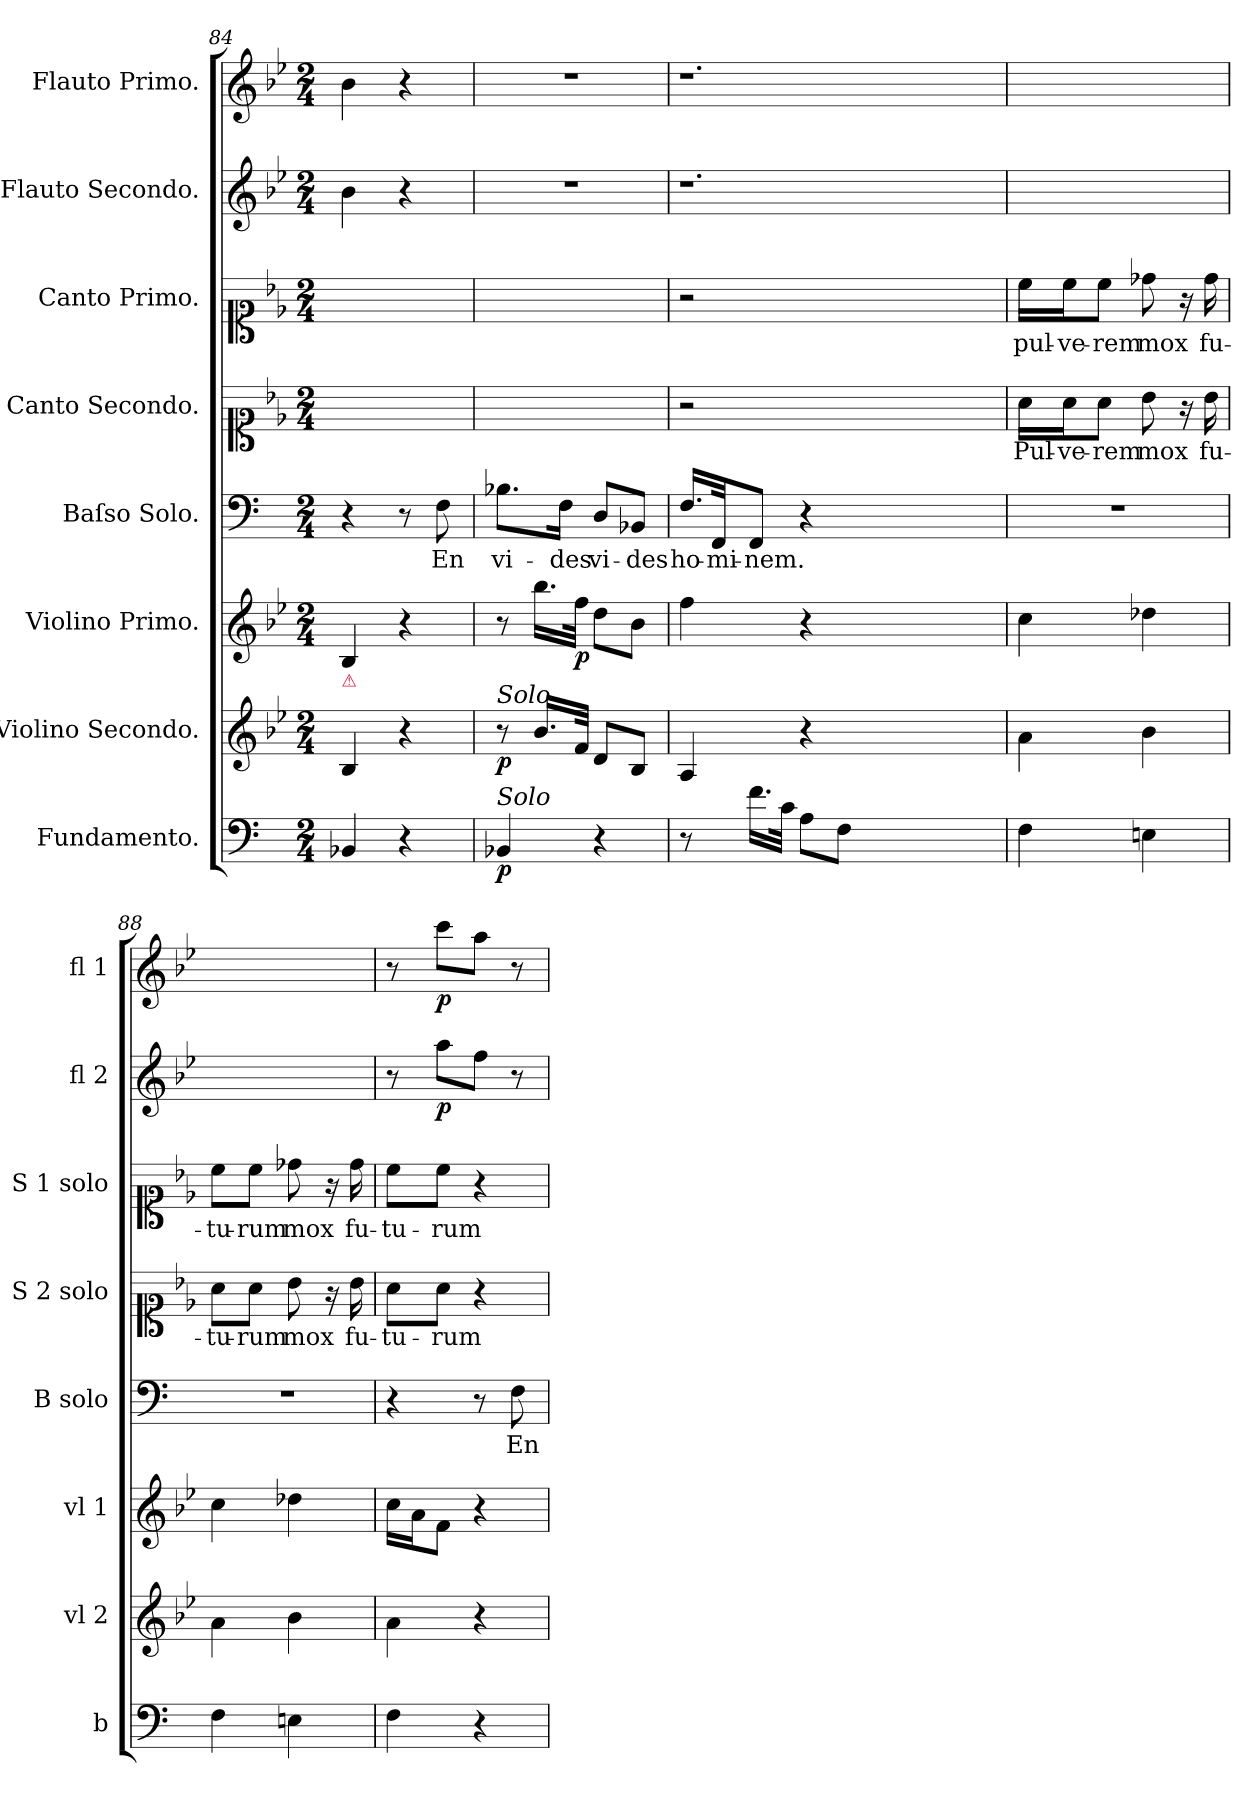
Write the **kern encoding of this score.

**kern	**dynam	**kern	**dynam	**kern	**dynam	**kern	**text	**kern	**text	**kern	**text	**kern	**dynam	**kern	**dynam
*part8	*part8	*part7	*part7	*part6	*part6	*part5	*part5	*part4	*part4	*part3	*part3	*part2	*part2	*part1	*part1
*staff8	*staff8	*staff7	*staff7	*staff6	*staff6	*staff5	*staff5	*staff4	*staff4	*staff3	*staff3	*staff2	*staff2	*staff1	*staff1
*I"Fundamento.	*	*I"Violino Secondo.	*	*I"Violino Primo.	*	*I"Baſso Solo.	*	*I"Canto Secondo.	*	*I"Canto Primo.	*	*I"Flauto Secondo.	*	*I"Flauto Primo.	*
*I'b	*	*I'vl 2	*	*I'vl 1	*	*I'B solo	*	*I'S 2 solo	*	*I'S 1 solo	*	*I'fl 2	*	*I'fl 1	*
*clefF4	*	*clefG2	*	*clefG2	*	*clefF4	*	*clefC1	*	*clefC1	*	*clefG2	*	*clefG2	*
*	*	*k[b-e-]	*	*k[b-e-]	*	*	*	*k[b-e-]	*	*k[b-e-]	*	*k[b-e-]	*	*k[b-e-]	*
*M2/4	*	*M2/4	*	*M2/4	*	*M2/4	*	*M2/4	*	*M2/4	*	*M2/4	*	*M2/4	*
=84	=84	=84	=84	=84	=84	=84	=84	=84	=84	=84	=84	=84	=84	=84	=84
!	!	!	!	!LO:TX:b:color=crimson:t=⚠	!	!	!	!	!	!	!	!	!	!	!
4BB-/	.	4B-/	.	4B-/	.	4r	.	2ryy	.	2ryy	.	4b-\	.	4b-\	.
4r	.	4r	.	4r	.	8r	.	.	.	.	.	4r	.	4r	.
.	.	.	.	.	.	8F\	En	.	.	.	.	.	.	.	.
=85	=85	=85	=85	=85	=85	=85	=85	=85	=85	=85	=85	=85	=85	=85	=85
!	!	!LO:TX:a:i:t=Solo	!	!	!	!	!	!	!	!	!	!	!	!	!
!LO:TX:a:i:t=Solo	!	!	!	!	!	!	!	!	!	!	!	!	!	!	!
4BB-/	p	8r	p	8r	.	8.B-\L	vi-	2ryy	.	2ryy	.	2r	.	2r	.
.	.	16.b-/LL	.	16.bb-\LL	.	.	.	.	.	.	.	.	.	.	.
.	.	.	.	.	.	16F\Jk	-des	.	.	.	.	.	.	.	.
!	!	!	!	!	!LO:DY:b	!	!	!	!	!	!	!	!	!	!
.	.	32f/JJk	.	32ff\JJk	p	.	.	.	.	.	.	.	.	.	.
!	!	!	!	!	!	!	!LO:LY:i	!	!	!	!	!	!	!	!
4r	.	8d/L	.	8dd\L	.	8D/L	vi-	.	.	.	.	.	.	.	.
!	!	!	!	!	!	!	!LO:LY:i	!	!	!	!	!	!	!	!
.	.	8B-/J	.	8b-\J	.	8BB-/J	-des	.	.	.	.	.	.	.	.
=86	=86	=86	=86	=86	=86	=86	=86	=86	=86	=86	=86	=86	=86	=86	=86
8r	.	4A/	.	4ff\	.	16.F/LL	ho-	2r	.	2r	.	1.r	.	1.r	.
.	.	.	.	.	.	32FF/Jk	-mi-	.	.	.	.	.	.	.	.
16.f\LL	.	.	.	.	.	8FF/J	-nem.	.	.	.	.	.	.	.	.
32c\JJk	.	.	.	.	.	.	.	.	.	.	.	.	.	.	.
8A\L	.	4r	.	4r	.	4r	.	.	.	.	.	.	.	.	.
8F\J	.	.	.	.	.	.	.	.	.	.	.	.	.	.	.
1ryy	.	1ryy	.	1ryy	.	1ryy	.	1ryy	.	1ryy	.	.	.	.	.
=87	=87	=87	=87	=87	=87	=87	=87	=87	=87	=87	=87	=87	=87	=87	=87
4F\	.	4a\	.	4cc\	.	2r	.	16a\LL	Pul-	16cc\LL	pul-	2ryy	.	2ryy	.
.	.	.	.	.	.	.	.	16a\J	-ve-	16cc\J	-ve-	.	.	.	.
.	.	.	.	.	.	.	.	8a\J	-rem	8cc\J	-rem	.	.	.	.
4En\	.	4b-\	.	4dd-X\	.	.	.	8b-\	mox	8dd-X\	mox	.	.	.	.
.	.	.	.	.	.	.	.	16r	.	16r	.	.	.	.	.
.	.	.	.	.	.	.	.	16b-\	fu-	16dd-\	fu-	.	.	.	.
=88	=88	=88	=88	=88	=88	=88	=88	=88	=88	=88	=88	=88	=88	=88	=88
4F\	.	4a\	.	4cc\	.	2r	.	8a\L	-tu-	8cc\L	-tu-	2ryy	.	2ryy	.
.	.	.	.	.	.	.	.	8a\J	-rum	8cc\J	-rum	.	.	.	.
4En\	.	4b-\	.	4dd-X\	.	.	.	8b-\	mox	8dd-X\	mox	.	.	.	.
.	.	.	.	.	.	.	.	16r	.	16r	.	.	.	.	.
.	.	.	.	.	.	.	.	16b-\	fu-	16dd-\	fu-	.	.	.	.
=89	=89	=89	=89	=89	=89	=89	=89	=89	=89	=89	=89	=89	=89	=89	=89
4F\	.	4a\	.	16cc\LL	.	4r	.	8a\L	-tu-	8cc\L	-tu-	8r	.	8r	.
.	.	.	.	16a\J	.	.	.	.	.	.	.	.	.	.	.
.	.	.	.	8f\J	.	.	.	8a\J	-rum	8cc\J	-rum	8aa\L	p	8ccc\L	p
4r	.	4r	.	4r	.	8r	.	4r	.	4r	.	8ff\J	.	8aa\J	.
.	.	.	.	.	.	8F\	En	.	.	.	.	8r	.	8r	.
=	=	=	=	=	=	=	=	=	=	=	=	=	=	=	=
*-	*-	*-	*-	*-	*-	*-	*-	*-	*-	*-	*-	*-	*-	*-	*-
